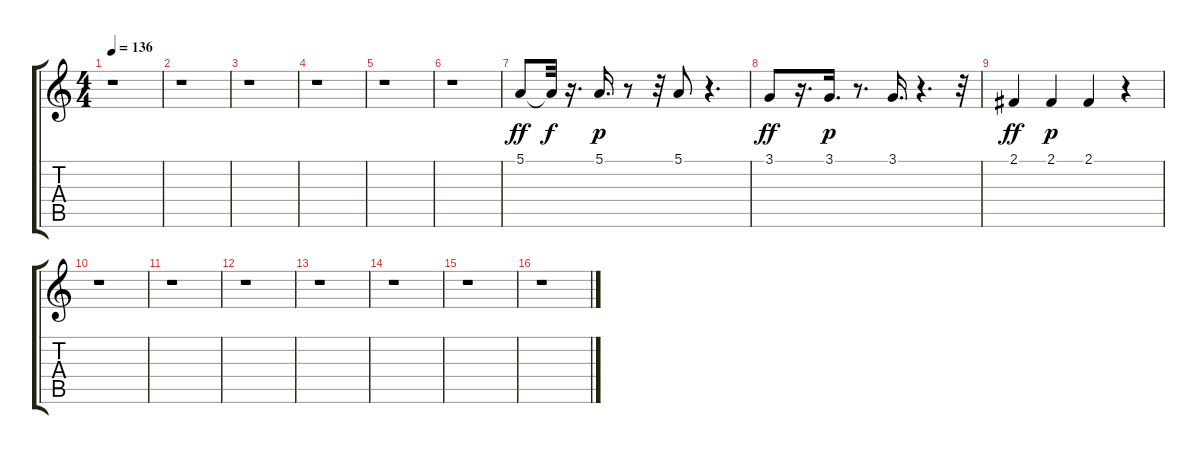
\track "" {instrument xylophone}
\staff {score tabs}
\tuning (E4 B3 G3 D3 A2 E2) {hide}
\ts (4 4)
\tempo 136
\clef g2
\ks c
r.1{dy p} |
r.1 |
r.1 |
r.1 |
r.1 |
r.1 |
5.1.8{dy ff} 5.1{t}.32{dy f} r.16{d} 5.1.16{d dy p} r.8 r.32 5.1.8 r.4{d} |
3.1.8{dy ff} r.16{d} 3.1.16{d dy p} r.8{d} 3.1.16{d} r.4{d} r.32 |
2.1.4{dy ff} 2.1.4{dy p} 2.1.4 r.4 |
r.1 |
r.1 |
r.1 |
r.1 |
r.1 |
r.1 |
r.1
